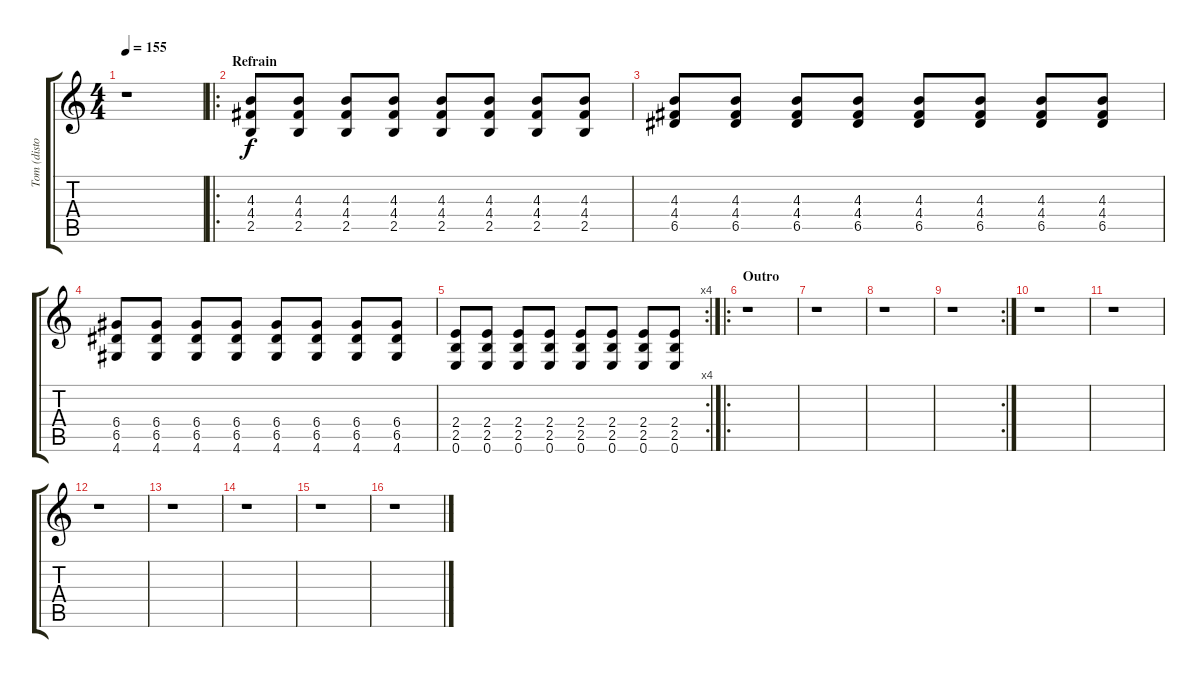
\track ("Tom (disto)" "Tom (disto") {instrument overdrivenguitar}
\staff {score tabs}
\tuning (E4 B3 G3 D3 A2 E2) {hide}
\ts (4 4)
\tempo 155
\clef g2
\ks c
r.1{dy f} |
\ro
\section ("" "Refrain")
(4.3 4.4 2.5).8{volume 13} (4.3 4.4 2.5).8 (4.3 4.4 2.5).8 (4.3 4.4 2.5).8 (4.3 4.4 2.5).8 (4.3 4.4 2.5).8 (4.3 4.4 2.5).8 (4.3 4.4 2.5).8 |
(4.3 4.4 6.5).8 (4.3 4.4 6.5).8 (4.3 4.4 6.5).8 (4.3 4.4 6.5).8 (4.3 4.4 6.5).8 (4.3 4.4 6.5).8 (4.3 4.4 6.5).8 (4.3 4.4 6.5).8 |
(6.4 6.5 4.6).8 (6.4 6.5 4.6).8 (6.4 6.5 4.6).8 (6.4 6.5 4.6).8 (6.4 6.5 4.6).8 (6.4 6.5 4.6).8 (6.4 6.5 4.6).8 (6.4 6.5 4.6).8 |
\rc 4
(2.4 2.5 0.6).8 (2.4 2.5 0.6).8 (2.4 2.5 0.6).8 (2.4 2.5 0.6).8 (2.4 2.5 0.6).8 (2.4 2.5 0.6).8 (2.4 2.5 0.6).8 (2.4 2.5 0.6).8 |
\ro
\section ("" "Outro")
r.1 |
r.1 |
r.1 |
\rc 2
r.1 |
r.1 |
r.1 |
r.1 |
r.1 |
r.1 |
r.1 |
r.1
